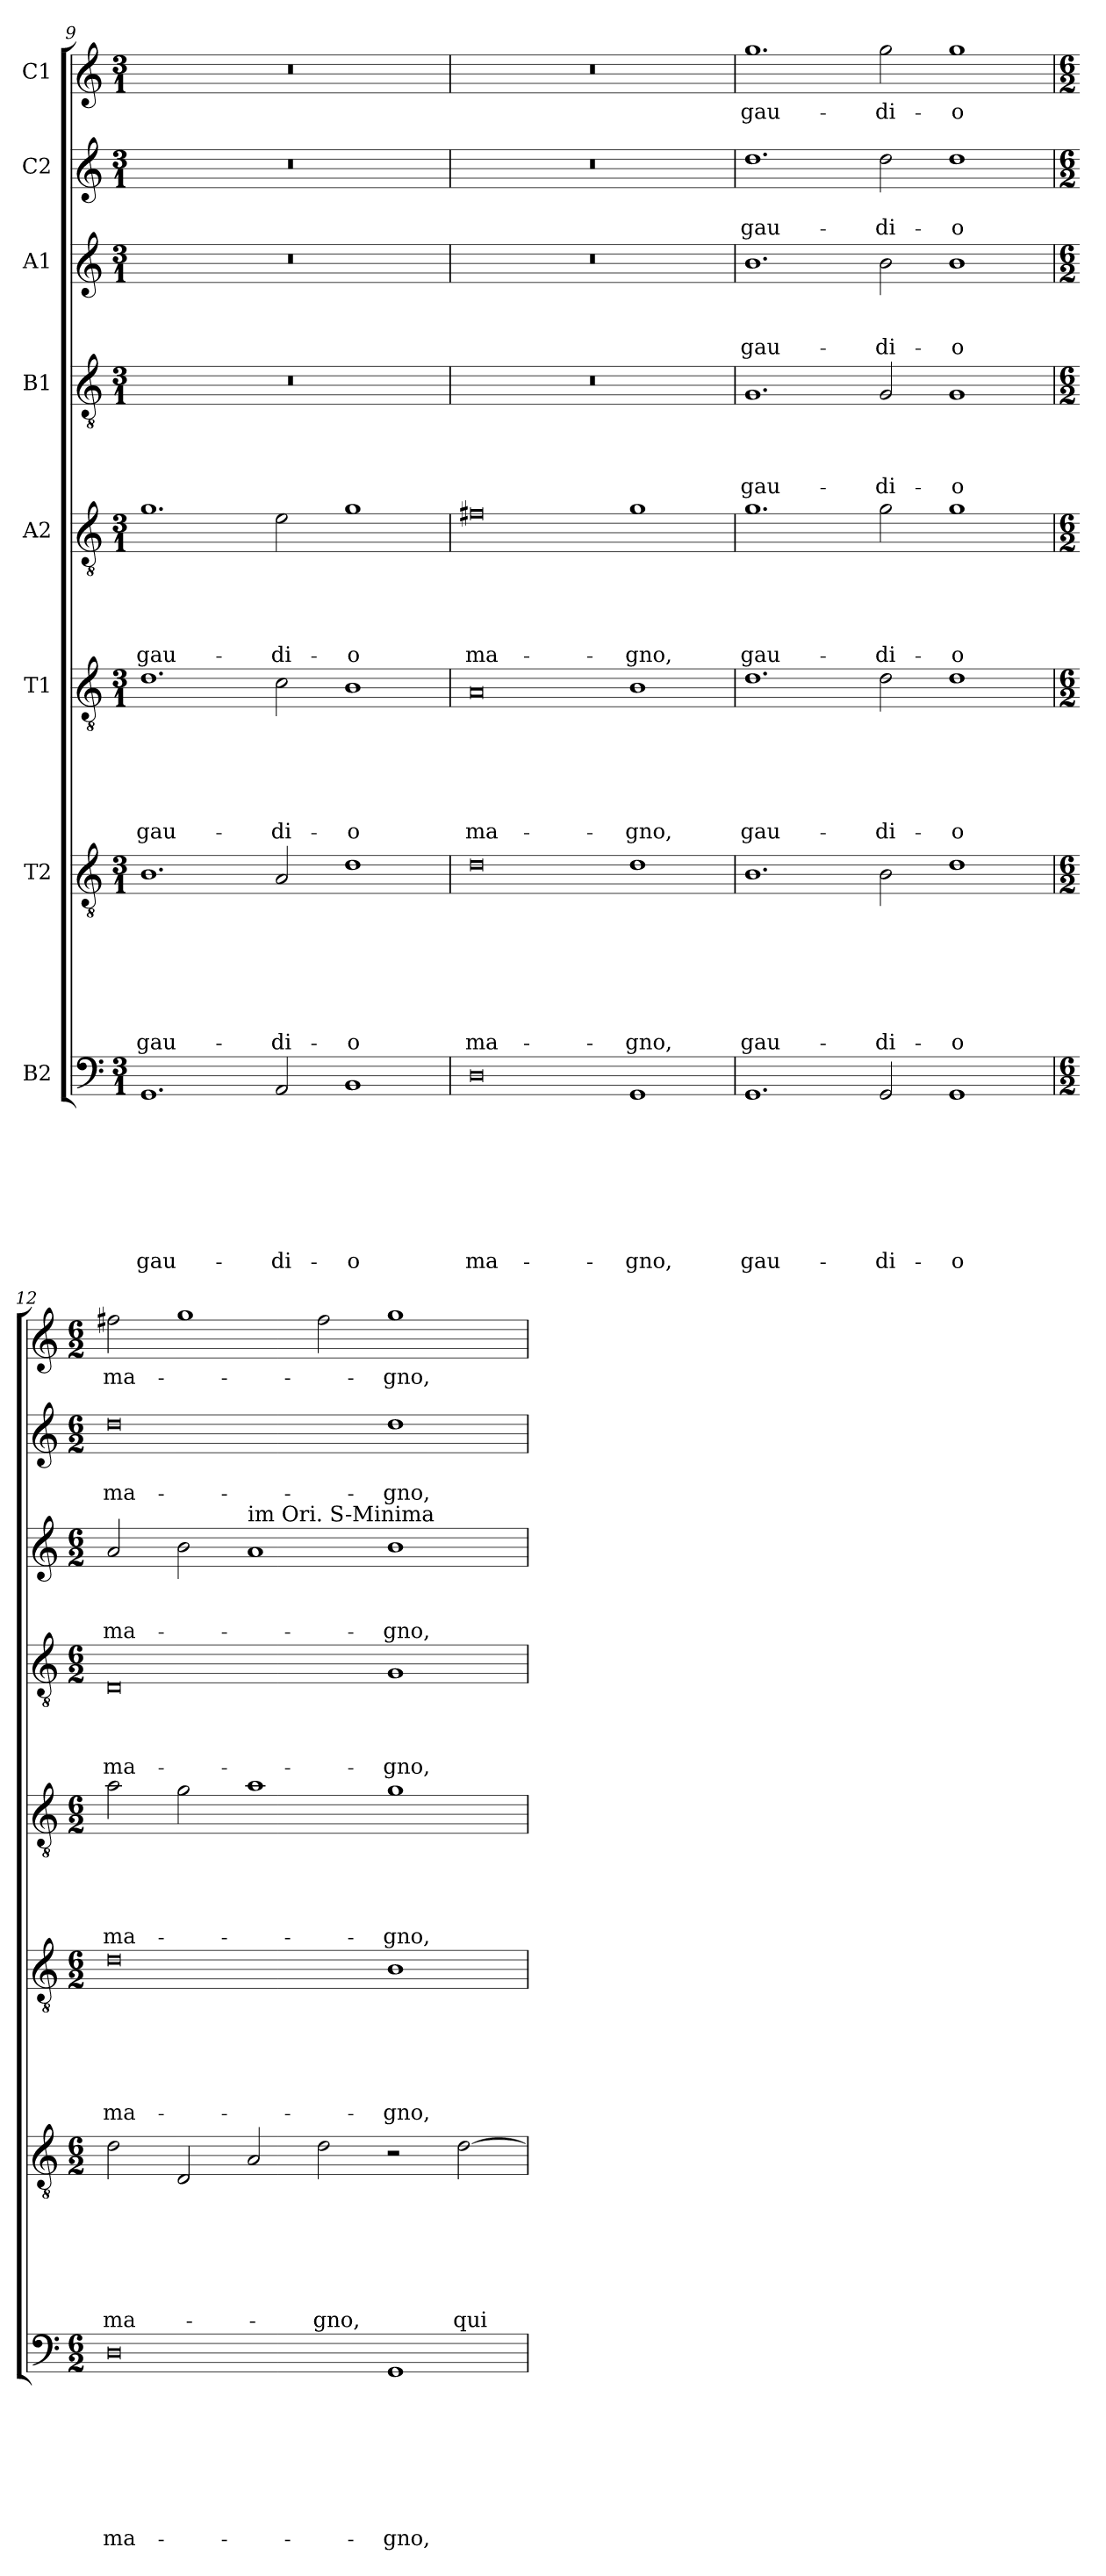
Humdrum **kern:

**kern	**text	**text	**text	**text	**text	**text	**text	**text	**kern	**text	**text	**text	**text	**text	**text	**text	**kern	**text	**text	**text	**text	**text	**text	**kern	**text	**text	**text	**text	**text	**kern	**text	**text	**text	**text	**kern	**text	**text	**text	**kern	**text	**text	**kern	**text
*part8	*part8	*part8	*part8	*part8	*part8	*part8	*part8	*part8	*part7	*part7	*part7	*part7	*part7	*part7	*part7	*part7	*part6	*part6	*part6	*part6	*part6	*part6	*part6	*part5	*part5	*part5	*part5	*part5	*part5	*part4	*part4	*part4	*part4	*part4	*part3	*part3	*part3	*part3	*part2	*part2	*part2	*part1	*part1
*staff8	*staff8	*staff8	*staff8	*staff8	*staff8	*staff8	*staff8	*staff8	*staff7	*staff7	*staff7	*staff7	*staff7	*staff7	*staff7	*staff7	*staff6	*staff6	*staff6	*staff6	*staff6	*staff6	*staff6	*staff5	*staff5	*staff5	*staff5	*staff5	*staff5	*staff4	*staff4	*staff4	*staff4	*staff4	*staff3	*staff3	*staff3	*staff3	*staff2	*staff2	*staff2	*staff1	*staff1
*I"B2	*	*	*	*	*	*	*	*	*I"T2	*	*	*	*	*	*	*	*I"T1	*	*	*	*	*	*	*I"A2	*	*	*	*	*	*I"B1	*	*	*	*	*I"A1	*	*	*	*I"C2	*	*	*I"C1	*
*clefF4	*	*	*	*	*	*	*	*	*clefGv2	*	*	*	*	*	*	*	*clefGv2	*	*	*	*	*	*	*clefGv2	*	*	*	*	*	*clefGv2	*	*	*	*	*clefG2	*	*	*	*clefG2	*	*	*clefG2	*
*k[]	*	*	*	*	*	*	*	*	*k[]	*	*	*	*	*	*	*	*k[]	*	*	*	*	*	*	*k[]	*	*	*	*	*	*k[]	*	*	*	*	*k[]	*	*	*	*k[]	*	*	*k[]	*
*C:	*	*	*	*	*	*	*	*	*C:	*	*	*	*	*	*	*	*C:	*	*	*	*	*	*	*C:	*	*	*	*	*	*C:	*	*	*	*	*C:	*	*	*	*C:	*	*	*C:	*
*M3/1	*	*	*	*	*	*	*	*	*M3/1	*	*	*	*	*	*	*	*M3/1	*	*	*	*	*	*	*M3/1	*	*	*	*	*	*M3/1	*	*	*	*	*M3/1	*	*	*	*M3/1	*	*	*M3/1	*
=9	=9	=9	=9	=9	=9	=9	=9	=9	=9	=9	=9	=9	=9	=9	=9	=9	=9	=9	=9	=9	=9	=9	=9	=9	=9	=9	=9	=9	=9	=9	=9	=9	=9	=9	=9	=9	=9	=9	=9	=9	=9	=9	=9
!	!	!	!	!	!	!	!	!LO:LY:b	!	!	!	!	!	!	!	!LO:LY:b	!	!	!	!	!	!	!LO:LY:b	!	!	!	!	!	!LO:LY:b	!	!	!	!	!	!	!	!	!	!	!	!	!	!
1.GG	.	.	.	.	.	.	.	gau-	1.B	.	.	.	.	.	.	gau-	1.d	.	.	.	.	.	gau-	1.g	.	.	.	.	gau-	0.r	.	.	.	.	0.r	.	.	.	0.r	.	.	0.r	.
!	!	!	!	!	!	!	!	!LO:LY:b	!	!	!	!	!	!	!	!LO:LY:b	!	!	!	!	!	!	!LO:LY:b	!	!	!	!	!	!LO:LY:b	!	!	!	!	!	!	!	!	!	!	!	!	!	!
2AA/	.	.	.	.	.	.	.	-di-	2A/	.	.	.	.	.	.	-di-	2c\	.	.	.	.	.	-di-	2e\	.	.	.	.	-di-	.	.	.	.	.	.	.	.	.	.	.	.	.	.
!	!	!	!	!	!	!	!	!LO:LY:b	!	!	!	!	!	!	!	!LO:LY:b	!	!	!	!	!	!	!LO:LY:b	!	!	!	!	!	!LO:LY:b	!	!	!	!	!	!	!	!	!	!	!	!	!	!
1BB	.	.	.	.	.	.	.	-o	1d	.	.	.	.	.	.	-o	1B	.	.	.	.	.	-o	1g	.	.	.	.	-o	.	.	.	.	.	.	.	.	.	.	.	.	.	.
=10	=10	=10	=10	=10	=10	=10	=10	=10	=10	=10	=10	=10	=10	=10	=10	=10	=10	=10	=10	=10	=10	=10	=10	=10	=10	=10	=10	=10	=10	=10	=10	=10	=10	=10	=10	=10	=10	=10	=10	=10	=10	=10	=10
!	!	!	!	!	!	!	!	!LO:LY:b	!	!	!	!	!	!	!	!LO:LY:b	!	!	!	!	!	!	!LO:LY:b	!	!	!	!	!	!LO:LY:b	!	!	!	!	!	!	!	!	!	!	!	!	!	!
0D	.	.	.	.	.	.	.	ma-	0d	.	.	.	.	.	.	ma-	0A	.	.	.	.	.	ma-	0f#X	.	.	.	.	ma-	0.r	.	.	.	.	0.r	.	.	.	0.r	.	.	0.r	.
!	!	!	!	!	!	!	!	!LO:LY:b	!	!	!	!	!	!	!	!LO:LY:b	!	!	!	!	!	!	!LO:LY:b	!	!	!	!	!	!LO:LY:b	!	!	!	!	!	!	!	!	!	!	!	!	!	!
1GG	.	.	.	.	.	.	.	-gno,	1d	.	.	.	.	.	.	-gno,	1B	.	.	.	.	.	-gno,	1g	.	.	.	.	-gno,	.	.	.	.	.	.	.	.	.	.	.	.	.	.
=11	=11	=11	=11	=11	=11	=11	=11	=11	=11	=11	=11	=11	=11	=11	=11	=11	=11	=11	=11	=11	=11	=11	=11	=11	=11	=11	=11	=11	=11	=11	=11	=11	=11	=11	=11	=11	=11	=11	=11	=11	=11	=11	=11
!	!	!	!	!	!	!	!	!LO:LY:b	!	!	!	!	!	!	!	!LO:LY:b	!	!	!	!	!	!	!LO:LY:b	!	!	!	!	!	!LO:LY:b	!	!	!	!	!LO:LY:b	!	!	!	!LO:LY:b	!	!	!LO:LY:b	!	!LO:LY:b
1.GG	.	.	.	.	.	.	.	gau-	1.B	.	.	.	.	.	.	gau-	1.d	.	.	.	.	.	gau-	1.g	.	.	.	.	gau-	1.G	.	.	.	gau-	1.b	.	.	gau-	1.dd	.	gau-	1.gg	gau-
!	!	!	!	!	!	!	!	!LO:LY:b	!	!	!	!	!	!	!	!LO:LY:b	!	!	!	!	!	!	!LO:LY:b	!	!	!	!	!	!LO:LY:b	!	!	!	!	!LO:LY:b	!	!	!	!LO:LY:b	!	!	!LO:LY:b	!	!LO:LY:b
2GG/	.	.	.	.	.	.	.	-di-	2B\	.	.	.	.	.	.	-di-	2d\	.	.	.	.	.	-di-	2g\	.	.	.	.	-di-	2G/	.	.	.	-di-	2b\	.	.	-di-	2dd\	.	-di-	2gg\	-di-
!	!	!	!	!	!	!	!	!LO:LY:b	!	!	!	!	!	!	!	!LO:LY:b	!	!	!	!	!	!	!LO:LY:b	!	!	!	!	!	!LO:LY:b	!	!	!	!	!LO:LY:b	!	!	!	!LO:LY:b	!	!	!LO:LY:b	!	!LO:LY:b
1GG	.	.	.	.	.	.	.	-o	1d	.	.	.	.	.	.	-o	1d	.	.	.	.	.	-o	1g	.	.	.	.	-o	1G	.	.	.	-o	1b	.	.	-o	1dd	.	-o	1gg	-o
!!LO:PB:g=z
=12	=12	=12	=12	=12	=12	=12	=12	=12	=12	=12	=12	=12	=12	=12	=12	=12	=12	=12	=12	=12	=12	=12	=12	=12	=12	=12	=12	=12	=12	=12	=12	=12	=12	=12	=12	=12	=12	=12	=12	=12	=12	=12	=12
*M6/2	*	*	*	*	*	*	*	*	*M6/2	*	*	*	*	*	*	*	*M6/2	*	*	*	*	*	*	*M6/2	*	*	*	*	*	*M6/2	*	*	*	*	*M6/2	*	*	*	*M6/2	*	*	*M6/2	*
!	!	!	!	!	!	!	!	!LO:LY:b	!	!	!	!	!	!	!	!LO:LY:b	!	!	!	!	!	!	!LO:LY:b	!	!	!	!	!	!LO:LY:b	!	!	!	!	!LO:LY:b	!	!	!	!LO:LY:b	!	!	!LO:LY:b	!	!LO:LY:b
0D	.	.	.	.	.	.	.	ma-	2d\	.	.	.	.	.	.	ma-	0d	.	.	.	.	.	ma-	2a\	.	.	.	.	ma-	0D	.	.	.	ma-	2a/	.	.	ma-	0dd	.	ma-	2ff#X\	ma-
.	.	.	.	.	.	.	.	.	2D/	.	.	.	.	.	.	.	.	.	.	.	.	.	.	2g\	.	.	.	.	.	.	.	.	.	.	2b\	.	.	.	.	.	.	1gg	.
!	!	!	!	!	!	!	!	!	!	!	!	!	!	!	!	!	!	!	!	!	!	!	!	!	!	!	!	!	!	!	!	!	!	!	!LO:TX:a:t=im Ori. S-Minima	!	!	!	!	!	!	!	!
.	.	.	.	.	.	.	.	.	2A/	.	.	.	.	.	.	.	.	.	.	.	.	.	.	1a	.	.	.	.	.	.	.	.	.	.	1a	.	.	.	.	.	.	.	.
!	!	!	!	!	!	!	!	!	!	!	!	!	!	!	!	!LO:LY:b	!	!	!	!	!	!	!	!	!	!	!	!	!	!	!	!	!	!	!	!	!	!	!	!	!	!	!
.	.	.	.	.	.	.	.	.	2d\	.	.	.	.	.	.	-gno,	.	.	.	.	.	.	.	.	.	.	.	.	.	.	.	.	.	.	.	.	.	.	.	.	.	2ff#\	.
!	!	!	!	!	!	!	!	!LO:LY:b	!	!	!	!	!	!	!	!	!	!	!	!	!	!	!LO:LY:b	!	!	!	!	!	!LO:LY:b	!	!	!	!	!LO:LY:b	!	!	!	!LO:LY:b	!	!	!LO:LY:b	!	!LO:LY:b
1GG	.	.	.	.	.	.	.	-gno,	2r	.	.	.	.	.	.	.	1B	.	.	.	.	.	-gno,	1g	.	.	.	.	-gno,	1G	.	.	.	-gno,	1b	.	.	-gno,	1dd	.	-gno,	1gg	-gno,
!	!	!	!	!	!	!	!	!	!	!	!	!	!	!	!	!LO:LY:b	!	!	!	!	!	!	!	!	!	!	!	!	!	!	!	!	!	!	!	!	!	!	!	!	!	!	!
.	.	.	.	.	.	.	.	.	[2d\	.	.	.	.	.	.	qui-	.	.	.	.	.	.	.	.	.	.	.	.	.	.	.	.	.	.	.	.	.	.	.	.	.	.	.
=	=	=	=	=	=	=	=	=	=	=	=	=	=	=	=	=	=	=	=	=	=	=	=	=	=	=	=	=	=	=	=	=	=	=	=	=	=	=	=	=	=	=	=
*-	*-	*-	*-	*-	*-	*-	*-	*-	*-	*-	*-	*-	*-	*-	*-	*-	*-	*-	*-	*-	*-	*-	*-	*-	*-	*-	*-	*-	*-	*-	*-	*-	*-	*-	*-	*-	*-	*-	*-	*-	*-	*-	*-
